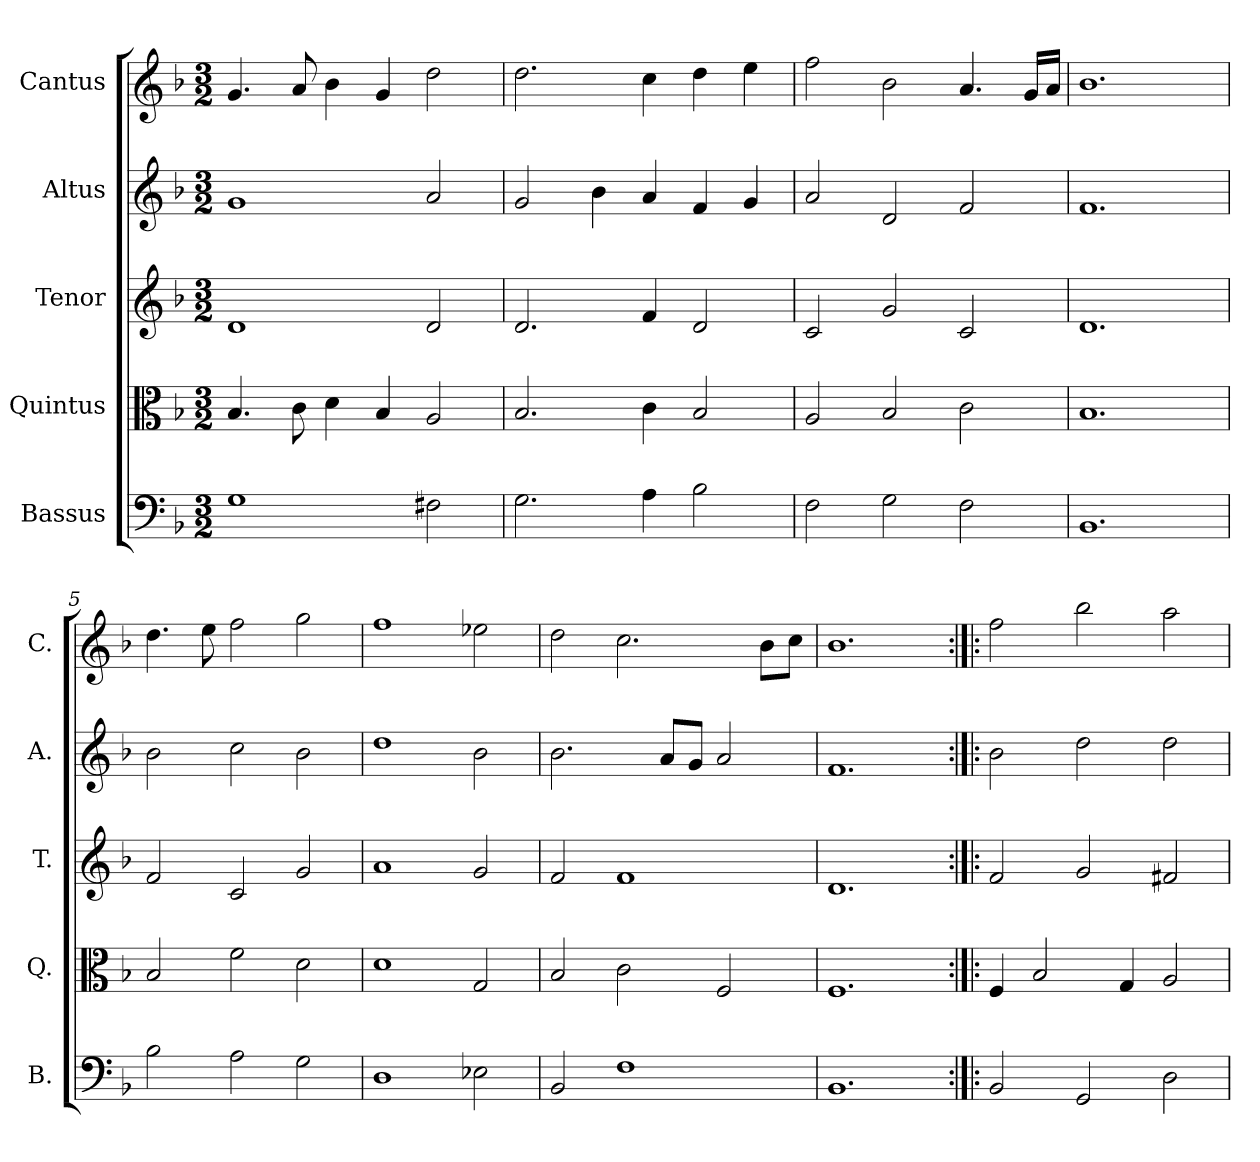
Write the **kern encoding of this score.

**kern	**kern	**kern	**kern	**kern
*part5	*part4	*part3	*part2	*part1
*staff5	*staff4	*staff3	*staff2	*staff1
*I"Bassus	*I"Quintus	*I"Tenor	*I"Altus	*I"Cantus
*I'B.	*I'Q.	*I'T.	*I'A.	*I'C.
*clefF4	*clefC3	*clefG2	*clefG2	*clefG2
*k[b-]	*k[b-]	*k[b-]	*k[b-]	*k[b-]
*F:	*F:	*F:	*F:	*F:
*M3/2	*M3/2	*M3/2	*M3/2	*M3/2
=1	=1	=1	=1	=1
1G\	4.B-/	1d/	1g/	4.g/
.	8c\	.	.	8a/
.	4d\	.	.	4b-\
.	4B-/	.	.	4g/
2F#X\	2A/	2d/	2a/	2dd\
=2	=2	=2	=2	=2
2.G\	2.B-/	2.d/	2g/	2.dd\
.	.	.	4b-\	.
4A\	4c\	4f/	4a/	4cc\
2B-\	2B-/	2d/	4f/	4dd\
.	.	.	4g/	4ee\
=3	=3	=3	=3	=3
2F\	2A/	2c/	2a/	2ff\
2G\	2B-/	2g/	2d/	2b-\
2F\	2c\	2c/	2f/	4.a/
.	.	.	.	16g/LL
.	.	.	.	16a/JJ
=4	=4	=4	=4	=4
1.BB-/	1.B-/	1.d/	1.f/	1.b-\
=5	=5	=5	=5	=5
2B-\	2B-/	2f/	2b-\	4.dd\
.	.	.	.	8ee\
2A\	2f\	2c/	2cc\	2ff\
2G\	2d\	2g/	2b-\	2gg\
=6	=6	=6	=6	=6
1D\	1d\	1a/	1dd\	1ff\
2E-X\	2G/	2g/	2b-\	2ee-X\
=7	=7	=7	=7	=7
2BB-/	2B-/	2f/	2.b-\	2dd\
1F\	2c\	1f/	.	2.cc\
.	.	.	8a/L	.
.	.	.	8g/J	.
.	2F/	.	2a/	.
.	.	.	.	8b-\L
.	.	.	.	8cc\J
=8	=8	=8	=8	=8
1.BB-/	1.F/	1.d/	1.f/	1.b-\
!!LO:LB:g=z
=9:|!|:	=9:|!|:	=9:|!|:	=9:|!|:	=9:|!|:
2BB-/	4F/	2f/	2b-\	2ff\
.	2B-/	.	.	.
2GG/	.	2g/	2dd\	2bb-\
.	4G/	.	.	.
2D\	2A/	2f#X/	2dd\	2aa\
=	=	=	=	=
*-	*-	*-	*-	*-
